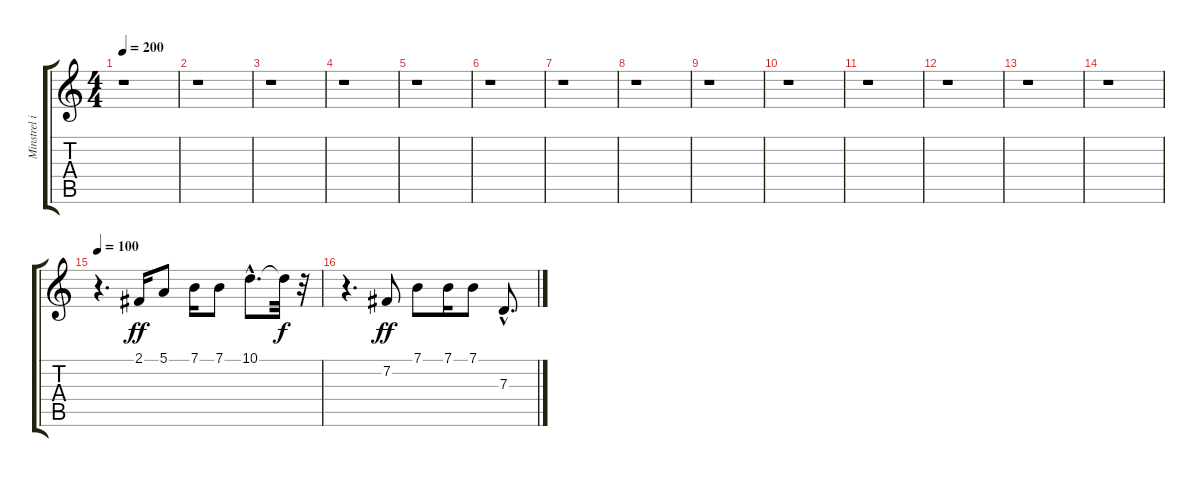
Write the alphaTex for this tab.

\track ("Minstrel in the Gallery" "Minstrel i") {instrument stringensemble1}
\staff {score tabs}
\tuning (E4 B3 G3 D3 A2 E2) {hide}
\ts (4 4)
\tempo 200
\clef g2
\ks c
r.1{dy f} |
r.1 |
r.1 |
r.1 |
r.1 |
r.1 |
r.1 |
r.1 |
r.1 |
r.1 |
r.1 |
r.1 |
r.1 |
r.1 |
\tempo 100
r.4{d} 2.1.16{dy ff} 5.1.8 7.1.16 7.1.8 10.1{hac}.8{d} 10.1{t}.32{dy f} r.32 |
r.4{d} 7.2.8{dy ff} 7.1.8 7.1.16 7.1.8 7.3{hac}.8{d}
